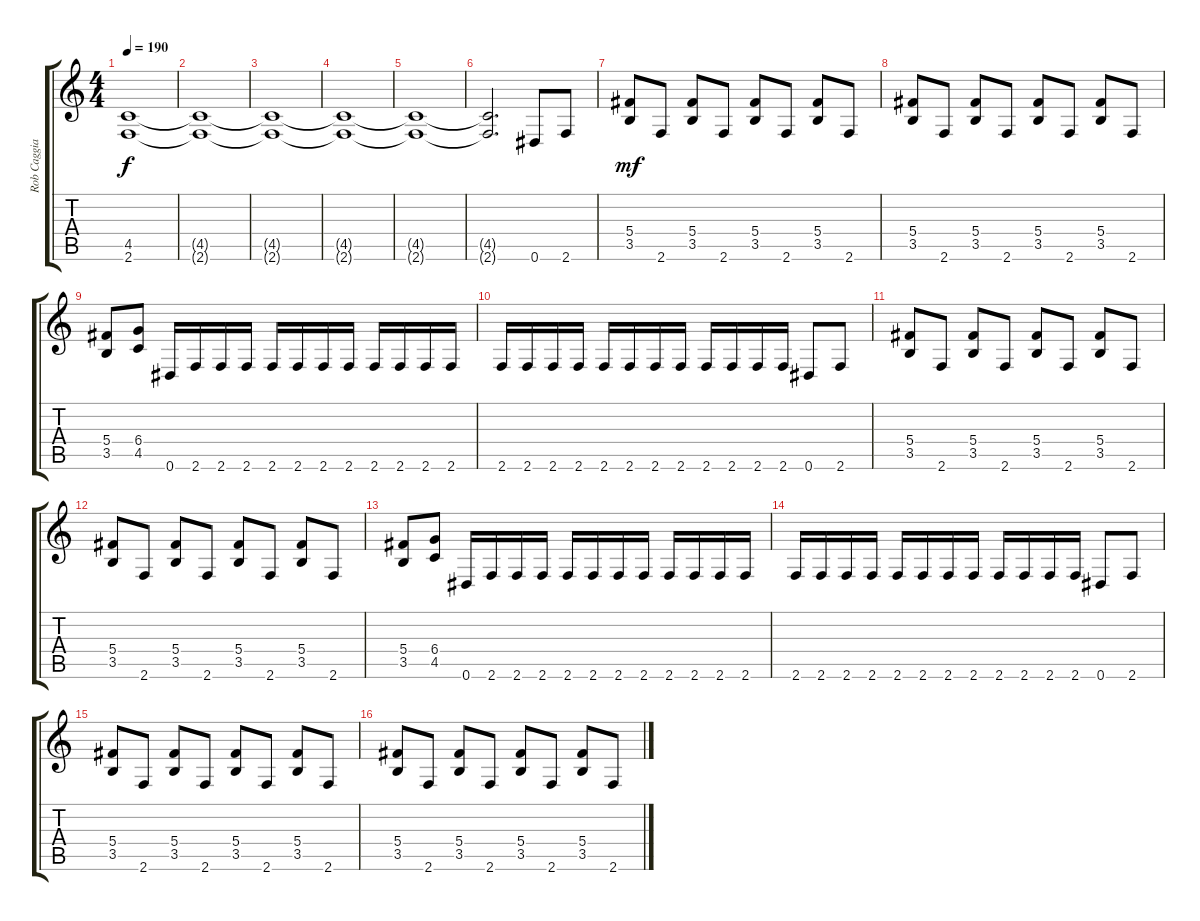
\track ("Rob Caggiano" "Rob Caggia") {instrument distortionguitar}
\staff {score tabs}
\tuning (Eb4 Bb3 Gb3 Db3 Ab2 Eb2) {hide}
\ts (4 4)
\tempo 190
\clef g2
\ks c
(4.5{t} 2.6{t}).1{dy f} |
(4.5{t} 2.6{t}).1 |
(4.5{t} 2.6{t}).1 |
(4.5{t} 2.6{t}).1 |
(4.5{t} 2.6{t}).1 |
(4.5{t} 2.6{t}).2{d} 0.6.8 2.6.8 |
(5.4 3.5).8{dy mf} 2.6.8 (5.4 3.5).8 2.6.8 (5.4 3.5).8 2.6.8 (5.4 3.5).8 2.6.8 |
(5.4 3.5).8 2.6.8 (5.4 3.5).8 2.6.8 (5.4 3.5).8 2.6.8 (5.4 3.5).8 2.6.8 |
(5.4 3.5).8 (6.4 4.5).8 0.6.16 2.6.16 2.6.16 2.6.16 2.6.16 2.6.16 2.6.16 2.6.16 2.6.16 2.6.16 2.6.16 2.6.16 |
2.6.16 2.6.16 2.6.16 2.6.16 2.6.16 2.6.16 2.6.16 2.6.16 2.6.16 2.6.16 2.6.16 2.6.16 0.6.8 2.6.8 |
(5.4 3.5).8 2.6.8 (5.4 3.5).8 2.6.8 (5.4 3.5).8 2.6.8 (5.4 3.5).8 2.6.8 |
(5.4 3.5).8 2.6.8 (5.4 3.5).8 2.6.8 (5.4 3.5).8 2.6.8 (5.4 3.5).8 2.6.8 |
(5.4 3.5).8 (6.4 4.5).8 0.6.16 2.6.16 2.6.16 2.6.16 2.6.16 2.6.16 2.6.16 2.6.16 2.6.16 2.6.16 2.6.16 2.6.16 |
2.6.16 2.6.16 2.6.16 2.6.16 2.6.16 2.6.16 2.6.16 2.6.16 2.6.16 2.6.16 2.6.16 2.6.16 0.6.8 2.6.8 |
(5.4 3.5).8 2.6.8 (5.4 3.5).8 2.6.8 (5.4 3.5).8 2.6.8 (5.4 3.5).8 2.6.8 |
(5.4 3.5).8 2.6.8 (5.4 3.5).8 2.6.8 (5.4 3.5).8 2.6.8 (5.4 3.5).8 2.6.8
